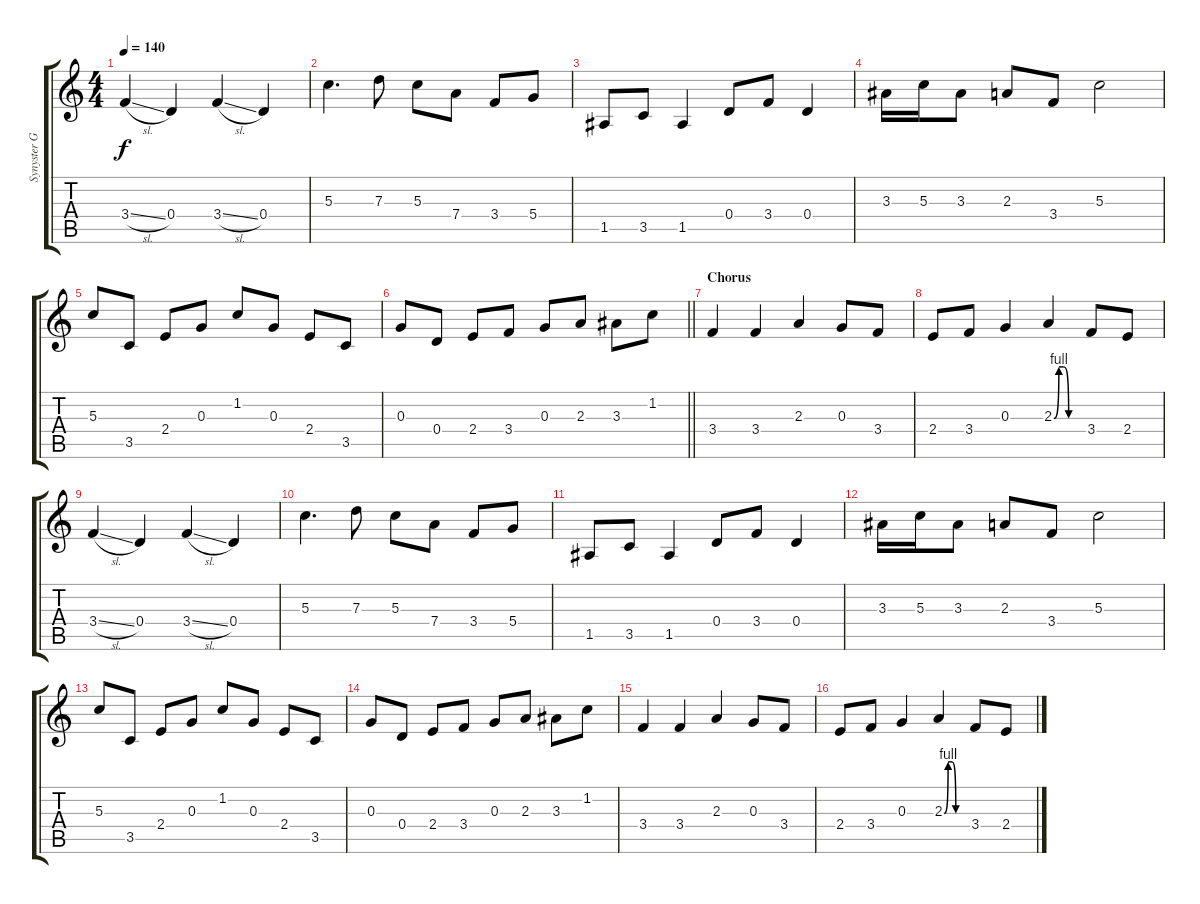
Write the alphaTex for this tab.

\track ("Synyster Gates" "Synyster G") {instrument distortionguitar}
\staff {score tabs}
\tuning (E4 B3 G3 D3 A2 E2) {hide}
\ts (4 4)
\tempo 140
\clef g2
\ks c
3.4{sl}.4{dy f} 0.4.4 3.4{sl}.4 0.4.4 |
5.3.4{d} 7.3.8 5.3.8 7.4.8 3.4.8 5.4.8 |
1.5.8 3.5.8 1.5.4 0.4.8 3.4.8 0.4.4 |
3.3.16 5.3.16 3.3.8 2.3.8 3.4.8 5.3.2 |
5.3.8 3.5.8 2.4.8 0.3.8 1.2.8 0.3.8 2.4.8 3.5.8 |
\barLineRight lightlight
0.3.8 0.4.8 2.4.8 3.4.8 0.3.8 2.3.8 3.3.8 1.2.8 |
\section ("" "Chorus")
3.4.4 3.4.4 2.3.4 0.3.8 3.4.8 |
2.4.8 3.4.8 0.3.4 2.3{be (custom 0 0 10 4 20 4 30 0 60 0)}.4 3.4.8 2.4.8 |
3.4{sl}.4 0.4.4 3.4{sl}.4 0.4.4 |
5.3.4{d} 7.3.8 5.3.8 7.4.8 3.4.8 5.4.8 |
1.5.8 3.5.8 1.5.4 0.4.8 3.4.8 0.4.4 |
3.3.16 5.3.16 3.3.8 2.3.8 3.4.8 5.3.2 |
5.3.8 3.5.8 2.4.8 0.3.8 1.2.8 0.3.8 2.4.8 3.5.8 |
0.3.8 0.4.8 2.4.8 3.4.8 0.3.8 2.3.8 3.3.8 1.2.8 |
3.4.4 3.4.4 2.3.4 0.3.8 3.4.8 |
2.4.8 3.4.8 0.3.4 2.3{be (custom 0 0 10 4 20 4 30 0 60 0)}.4 3.4.8 2.4.8
